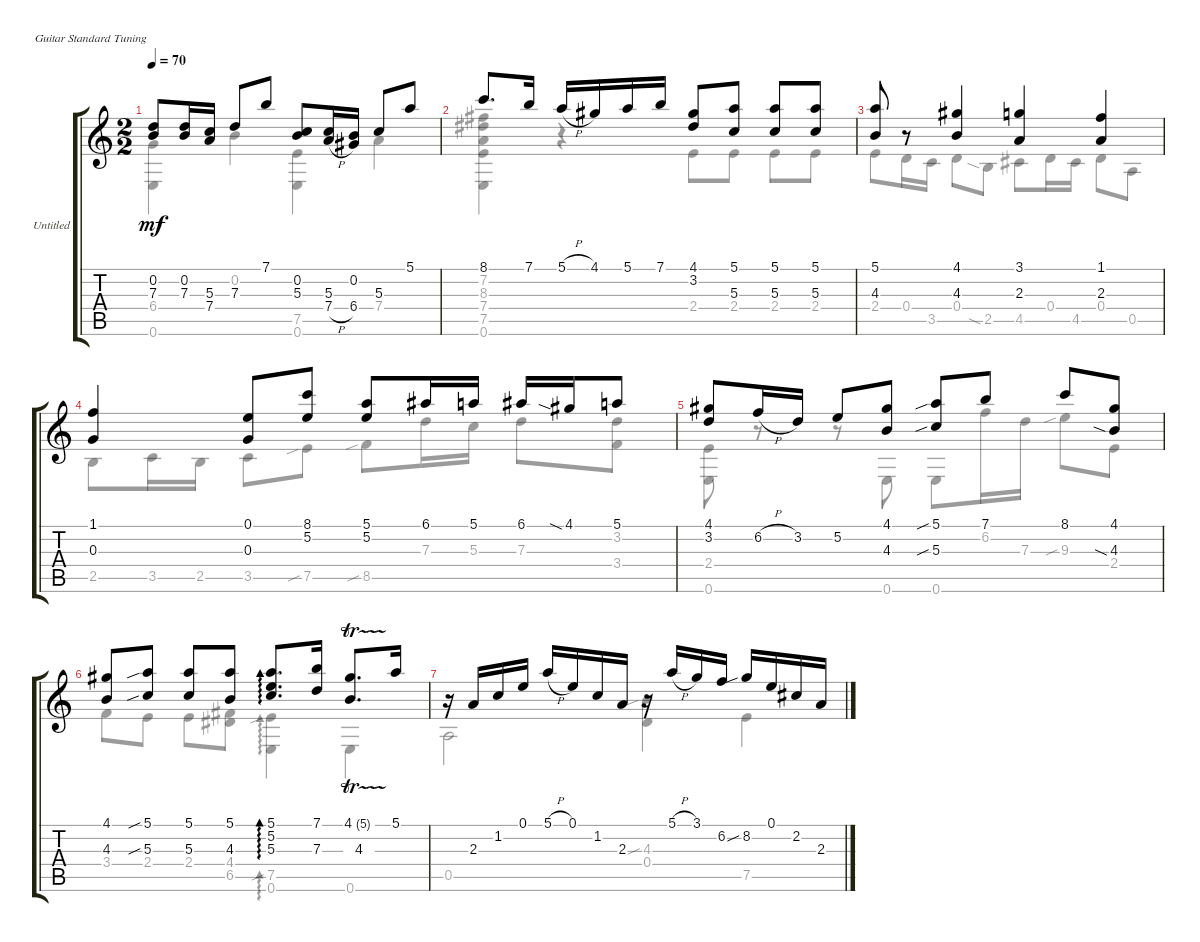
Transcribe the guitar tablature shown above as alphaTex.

\bracketExtendMode groupsimilarinstruments
\firstSystemTrackNameOrientation horizontal
\otherSystemsTrackNameOrientation horizontal
\track ("Untitled" "Untitled") {instrument acousticguitarnylon}
\staff {score tabs}
\tuning (E4 B3 G3 D3 A2 E2)
\voice
\ts (2 2)
\tempo 70
\clef g2
\ks c
(7.3 0.2).8{dy mf} (7.3 0.2).16 (5.3 7.4).16 7.3.8 7.1.8 (5.3 0.2).8 (5.3 7.4{h}).16 (0.2 6.4).16 5.3.8 5.1.8 |
8.1.8{d} 7.1.16 5.1{h}.16 4.1.16 5.1.16 7.1.16 (4.1 3.2).8 (5.1 5.3).8 (5.1 5.3).8 (5.1 5.3).8 |
(5.1 4.3).8 r.8 (4.1 4.3).4 (3.1 2.3).4 (1.1 2.3).4 |
(1.1 0.3).4 (0.1 0.3).8 (8.1 5.2).8 (5.1 5.2).8 6.1.16 5.1.16 6.1.16 4.1{sia}.16 5.1.8 |
(4.1 3.2).8 6.2{h}.16 3.2.16 5.2.8 (4.1 4.3).8 (5.1{sib} 5.3{sib}).8 7.1.8 8.1.8 (4.1 4.3{sia}).8 |
(4.1 4.3).8 (5.1{sib} 5.3{sib}).8 (5.1 5.3).8 (5.1 4.3).8 (5.1 5.2 5.3).8{d ad 0} (7.1 7.3).16 (4.1{tr (5 16)} 4.3).8{d} 5.1.16 |
r.16 2.3.16 1.2.16 0.1.16 5.1{h}.16 0.1.16 1.2.16 2.3.16 r.16 5.1{h}.16 3.1.16 6.2.16 8.2{sib}.16 0.1.16 2.2.16 2.3.16
\voice
\clef g2
\ottava regular
\simile none
\ks c
(6.4 0.6).4{dy mf} 0.2.4 (7.5 0.6).4 7.4.4 |
(7.2 8.3 7.4 7.5 0.6).4 r.4 2.4.8 2.4.8 2.4.8 2.4.8 |
2.4.8 0.4.16 3.5.16 0.4.8 2.5{sia}.8 4.5.8 0.4.16 4.5.16 0.4.8 0.5.8 |
2.5.8 3.5.16 2.5.16 3.5.8 7.5{sib}.8 8.5{sib}.8 7.3.16 5.3.16 7.3.8 (3.2 3.4).8 |
(2.4 0.6).8 r.8 r.8 0.6.8 0.6.8 6.2.16 7.3.16 9.3{sib}.8 2.4.8 |
3.4.8 2.4.8 2.4.8 (4.4 6.5).8 (7.5{sib} 0.6).4{ad 0} 0.6.4 |
0.5.2 (4.3{sib} 0.4).4 7.5.4
